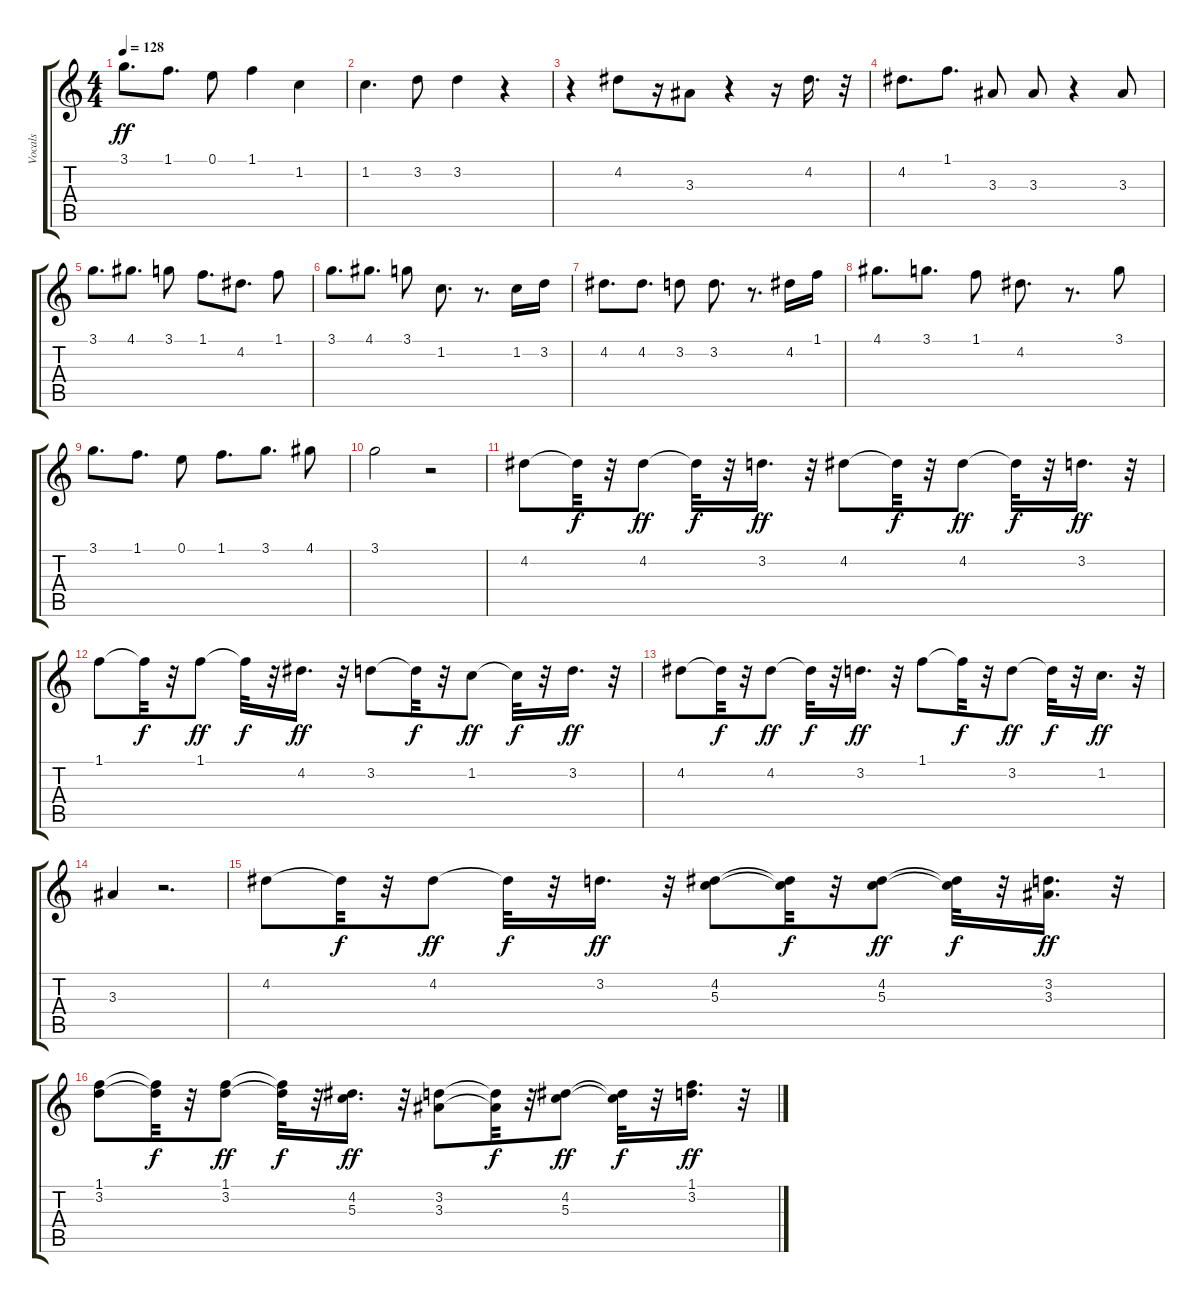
\track ("Vocals" "Vocals") {instrument distortionguitar}
\staff {score tabs}
\tuning (E4 B3 G3 D3 A2 E2) {hide}
\ts (4 4)
\tempo 128
\clef g2
\ks c
3.1.8{d dy ff} 1.1.8{d} 0.1.8 1.1.4 1.2.4 |
1.2.4{d} 3.2.8 3.2.4 r.4 |
r.4 4.2.8 r.16 3.3.8 r.4 r.16 4.2.16{d} r.32 |
4.2.8{d} 1.1.8{d} 3.3.8 3.3.8 r.4 3.3.8 |
3.1.8{d} 4.1.8{d} 3.1.8 1.1.8{d} 4.2.8{d} 1.1.8 |
3.1.8{d} 4.1.8{d} 3.1.8 1.2.8{d} r.8{d} 1.2.16 3.2.16 |
4.2.8{d} 4.2.8{d} 3.2.8 3.2.8{d} r.8{d} 4.2.16 1.1.16 |
4.1.8{d} 3.1.8{d} 1.1.8 4.2.8{d} r.8{d} 3.1.8 |
3.1.8{d} 1.1.8{d} 0.1.8 1.1.8{d} 3.1.8{d} 4.1.8 |
3.1.2 r.2 |
4.2.8 4.2{t}.32{dy f} r.32 4.2.8{dy ff} 4.2{t}.32{dy f} r.32 3.2.16{d dy ff} r.32 4.2.8 4.2{t}.32{dy f} r.32 4.2.8{dy ff} 4.2{t}.32{dy f} r.32 3.2.16{d dy ff} r.32 |
1.1.8 1.1{t}.32{dy f} r.32 1.1.8{dy ff} 1.1{t}.32{dy f} r.32 4.2.16{d dy ff} r.32 3.2.8 3.2{t}.32{dy f} r.32 1.2.8{dy ff} 1.2{t}.32{dy f} r.32 3.2.16{d dy ff} r.32 |
4.2.8 4.2{t}.32{dy f} r.32 4.2.8{dy ff} 4.2{t}.32{dy f} r.32 3.2.16{d dy ff} r.32 1.1.8 1.1{t}.32{dy f} r.32 3.2.8{dy ff} 3.2{t}.32{dy f} r.32 1.2.16{d dy ff} r.32 |
3.3.4 r.2{d} |
4.2.8 4.2{t}.32{dy f} r.32 4.2.8{dy ff} 4.2{t}.32{dy f} r.32 3.2.16{d dy ff} r.32 (4.2 5.3).8 (4.2{t} 5.3{t}).32{dy f} r.32 (4.2 5.3).8{dy ff} (4.2{t} 5.3{t}).32{dy f} r.32 (3.2 3.3).16{d dy ff} r.32 |
(1.1 3.2).8 (1.1{t} 3.2{t}).32{dy f} r.32 (1.1 3.2).8{dy ff} (1.1{t} 3.2{t}).32{dy f} r.32 (4.2 5.3).16{d dy ff} r.32 (3.2 3.3).8 (3.2{t} 3.3{t}).32{dy f} r.32 (4.2 5.3).8{dy ff} (4.2{t} 5.3{t}).32{dy f} r.32 (1.1 3.2).16{d dy ff} r.32
